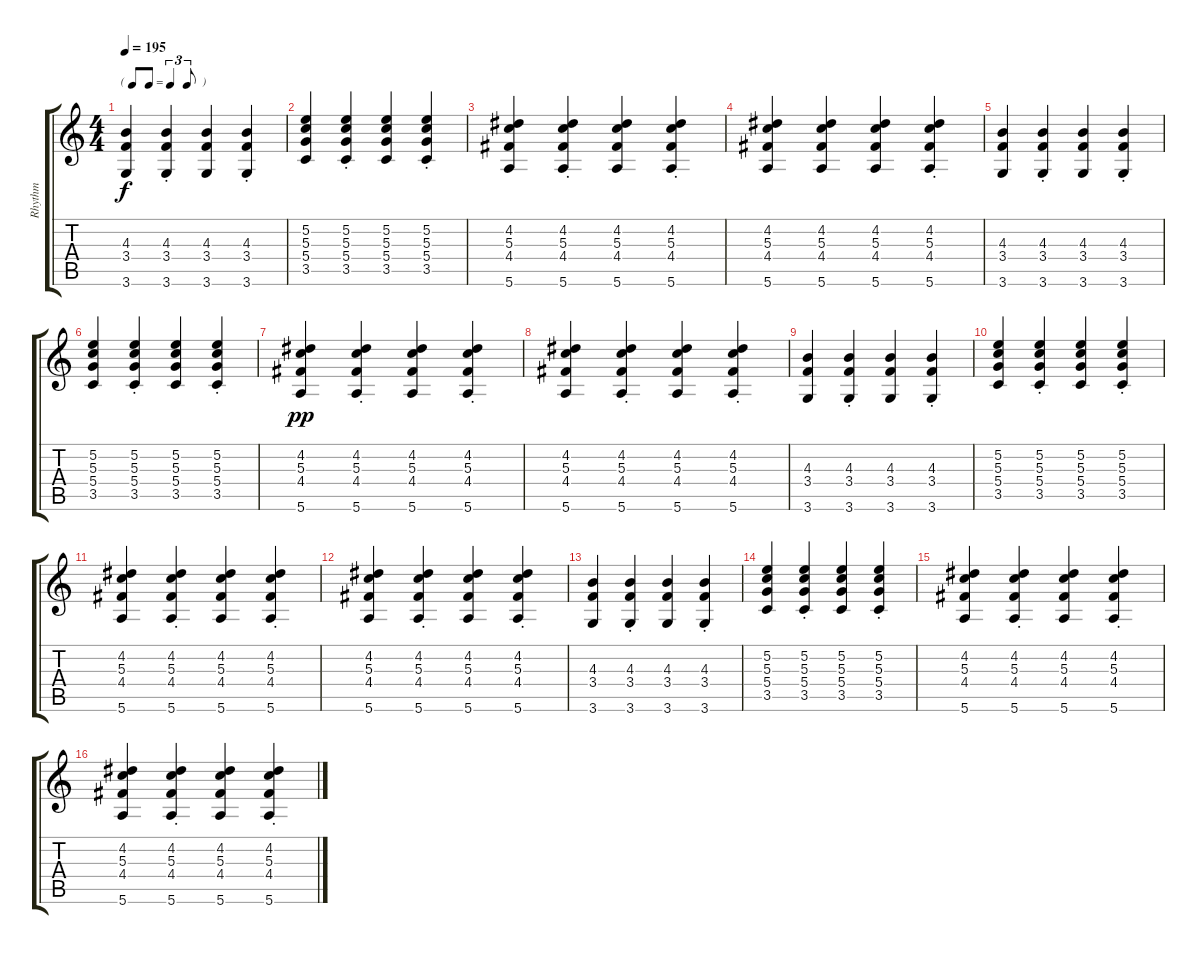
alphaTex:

\track ("Rhythm" "Rhythm") {instrument acousticguitarsteel}
\staff {score tabs}
\tuning (E4 B3 G3 D3 A2 E2) {hide}
\ts (4 4)
\tf triplet8th
\tempo 195
\clef g2
\ks c
(4.3 3.4 3.6).4{dy f} (4.3{st} 3.4{st} 3.6{st}).4 (4.3 3.4 3.6).4 (4.3{st} 3.4{st} 3.6{st}).4 |
(5.2 5.3 5.4 3.5).4 (5.2{st} 5.3{st} 5.4{st} 3.5{st}).4 (5.2 5.3 5.4 3.5).4 (5.2{st} 5.3{st} 5.4{st} 3.5{st}).4 |
(4.2 5.3 4.4 5.6).4 (4.2{st} 5.3{st} 4.4{st} 5.6{st}).4 (4.2 5.3 4.4 5.6).4 (4.2{st} 5.3{st} 4.4{st} 5.6{st}).4 |
(4.2 5.3 4.4 5.6).4 (4.2 5.3 4.4 5.6).4 (4.2 5.3 4.4 5.6).4 (4.2{st} 5.3{st} 4.4{st} 5.6{st}).4 |
(4.3 3.4 3.6).4 (4.3{st} 3.4{st} 3.6{st}).4 (4.3 3.4 3.6).4 (4.3{st} 3.4{st} 3.6{st}).4 |
(5.2 5.3 5.4 3.5).4 (5.2{st} 5.3{st} 5.4{st} 3.5{st}).4 (5.2 5.3 5.4 3.5).4 (5.2{st} 5.3{st} 5.4{st} 3.5{st}).4 |
(4.2 5.3 4.4 5.6).4{dy pp} (4.2{st} 5.3{st} 4.4{st} 5.6{st}).4 (4.2 5.3 4.4 5.6).4 (4.2{st} 5.3{st} 4.4{st} 5.6{st}).4 |
(4.2 5.3 4.4 5.6).4 (4.2{st} 5.3{st} 4.4{st} 5.6{st}).4 (4.2 5.3 4.4 5.6).4 (4.2{st} 5.3{st} 4.4{st} 5.6{st}).4 |
(4.3 3.4 3.6).4 (4.3{st} 3.4{st} 3.6{st}).4 (4.3 3.4 3.6).4 (4.3{st} 3.4{st} 3.6{st}).4 |
(5.2 5.3 5.4 3.5).4 (5.2{st} 5.3{st} 5.4{st} 3.5{st}).4 (5.2 5.3 5.4 3.5).4 (5.2{st} 5.3{st} 5.4{st} 3.5{st}).4 |
(4.2 5.3 4.4 5.6).4 (4.2{st} 5.3{st} 4.4{st} 5.6{st}).4 (4.2 5.3 4.4 5.6).4 (4.2{st} 5.3{st} 4.4{st} 5.6{st}).4 |
(4.2 5.3 4.4 5.6).4 (4.2{st} 5.3{st} 4.4{st} 5.6{st}).4 (4.2 5.3 4.4 5.6).4 (4.2{st} 5.3{st} 4.4{st} 5.6{st}).4 |
(4.3 3.4 3.6).4 (4.3{st} 3.4{st} 3.6{st}).4 (4.3 3.4 3.6).4 (4.3{st} 3.4{st} 3.6{st}).4 |
(5.2 5.3 5.4 3.5).4 (5.2{st} 5.3{st} 5.4{st} 3.5{st}).4 (5.2 5.3 5.4 3.5).4 (5.2{st} 5.3{st} 5.4{st} 3.5{st}).4 |
(4.2 5.3 4.4 5.6).4 (4.2{st} 5.3{st} 4.4{st} 5.6{st}).4 (4.2 5.3 4.4 5.6).4 (4.2{st} 5.3{st} 4.4{st} 5.6{st}).4 |
(4.2 5.3 4.4 5.6).4 (4.2{st} 5.3{st} 4.4{st} 5.6{st}).4 (4.2 5.3 4.4 5.6).4 (4.2{st} 5.3{st} 4.4{st} 5.6{st}).4
